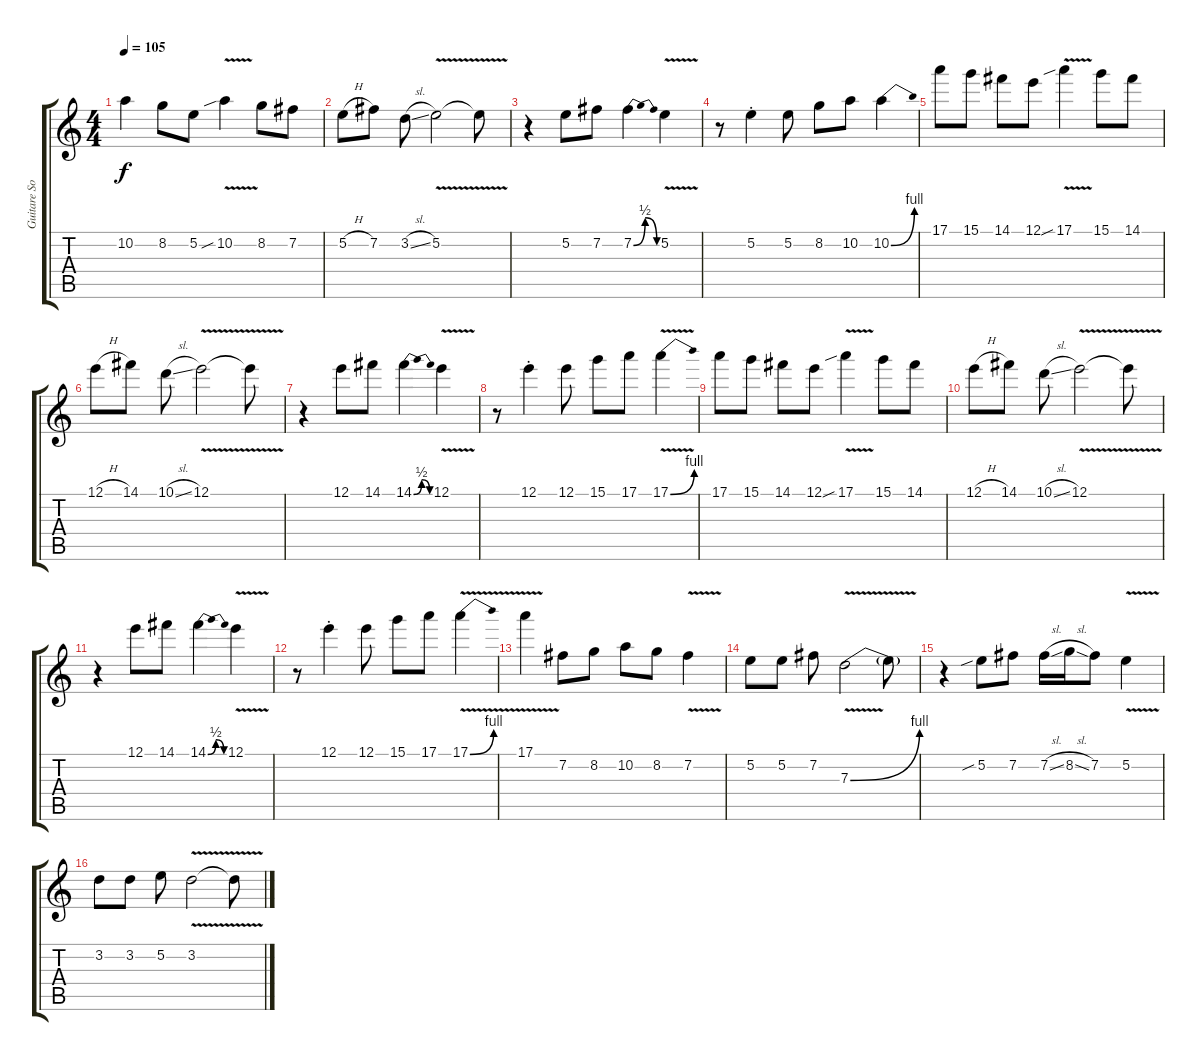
\track ("Guitare Solo" "Guitare So") {instrument distortionguitar}
\staff {score tabs}
\tuning (E4 B3 G3 D3 A2 E2) {hide}
\ts (4 4)
\tempo 105
\clef g2
\ks c
10.2.4{dy f} 8.2.8 5.2.8 10.2{v sib}.4 8.2.8 7.2.8 |
5.2{h}.8 7.2.8 3.2{sl}.8 5.2{v}.2 5.2{t}.8 |
r.4 5.2.8 7.2.8 7.2{be (bendrelease 0 0 30 2 30 2 60 0)}.4 5.2{v}.4 |
r.8 5.2{st}.4 5.2.8 8.2.8 10.2.8 10.2{be (bend 0 0 60 4)}.4 |
17.1.8 15.1.8 14.1.8 12.1.8 17.1{v sib}.4 15.1.8 14.1.8 |
12.1{h}.8 14.1.8 10.1{sl}.8 12.1{v}.2 12.1{t}.8 |
r.4 12.1.8 14.1.8 14.1{be (bendrelease 0 0 30 2 30 2 60 0)}.4 12.1{v}.4 |
r.8 12.1{st}.4 12.1.8 15.1.8 17.1.8 17.1{be (bend 0 0 60 4) v}.4 |
17.1.8 15.1.8 14.1.8 12.1.8 17.1{v sib}.4 15.1.8 14.1.8 |
12.1{h}.8 14.1.8 10.1{sl}.8 12.1{v}.2 12.1{t}.8 |
r.4 12.1.8 14.1.8 14.1{be (bendrelease 0 0 30 2 30 2 60 0)}.4 12.1{v}.4 |
r.8 12.1{st}.4 12.1.8 15.1.8 17.1.8 17.1{be (bend 0 0 60 4) v}.4 |
17.1{v}.4 7.2.8 8.2.8 10.2.8 8.2.8 7.2{v}.4 |
5.2.8 5.2.8 7.2.8 7.3{be (bend 0 0 60 4) v}.2 7.3{t}.8 |
r.4 5.2{sib}.8 7.2.8 7.2{sl}.16 8.2{sl}.16 7.2.8 5.2{v}.4 |
3.2.8 3.2.8 5.2.8 3.2{v}.2 3.2{t}.8
